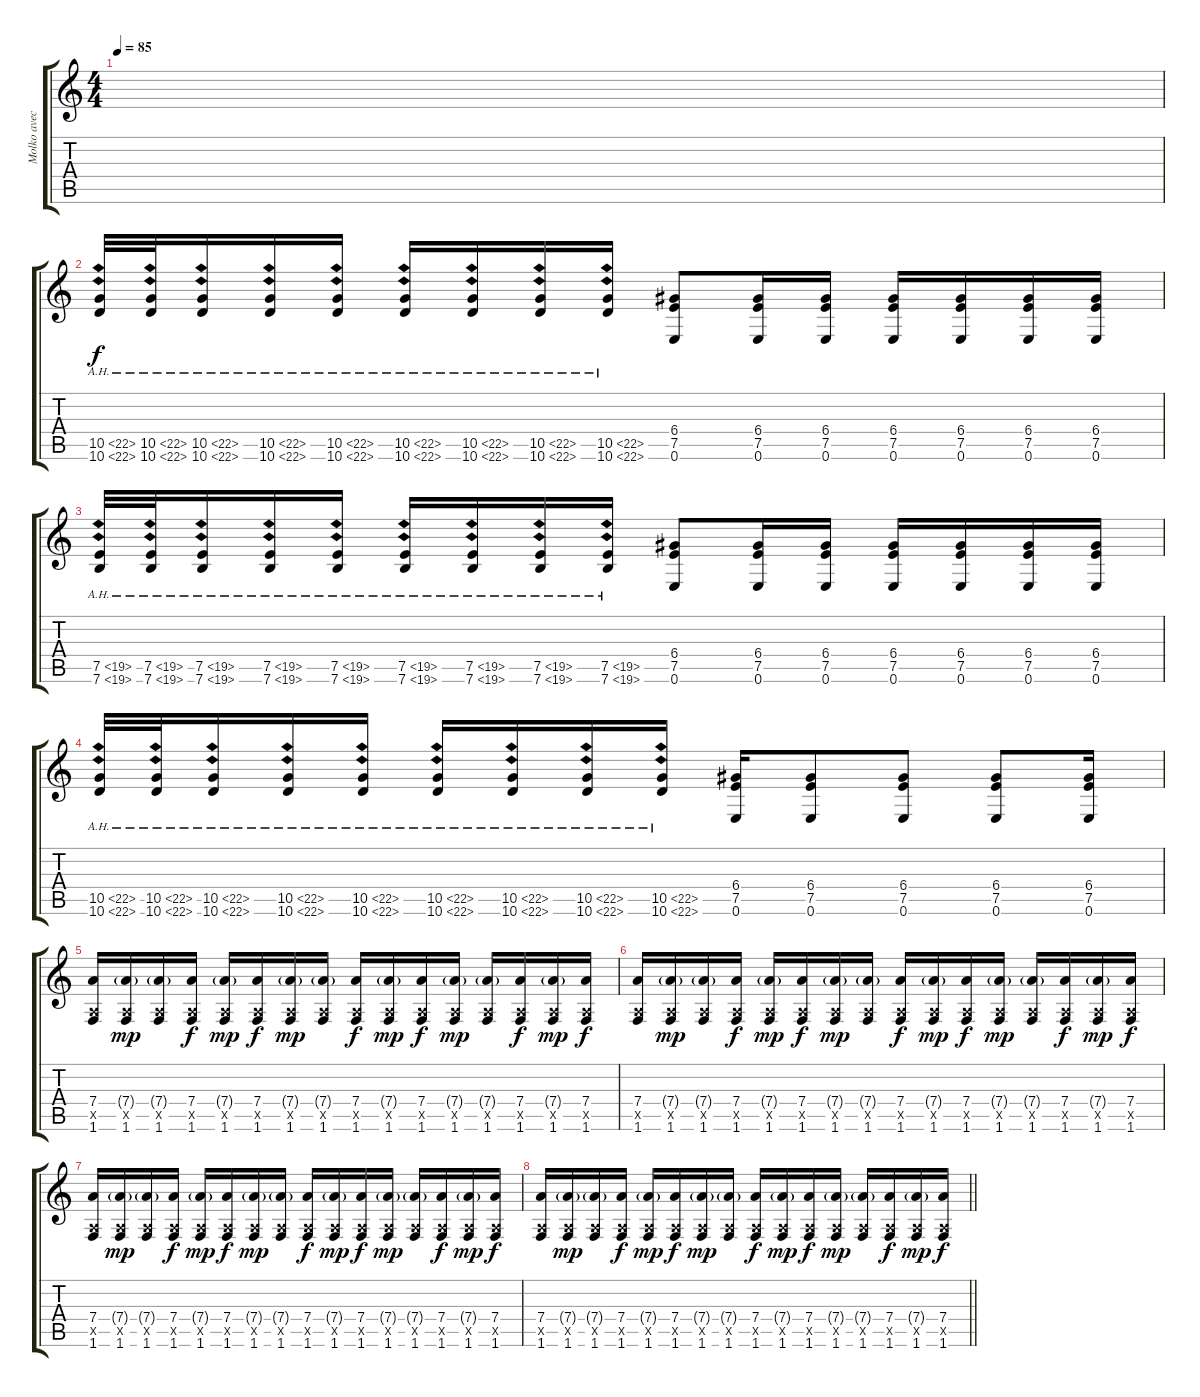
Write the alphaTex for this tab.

\track ("Molko avec une jaguar" "Molko avec") {instrument distortionguitar}
\staff {score tabs}
\tuning (E4 B3 G3 D3 A2 E2) {hide}
\ts (4 4)
\tempo 85
\clef g2
\ks c
|
(10.5{ah 12} 10.6{ah 12}).32 (10.5{ah 12} 10.6{ah 12}).32 (10.5{ah 12} 10.6{ah 12}).16 (10.5{ah 12} 10.6{ah 12}).16 (10.5{ah 12} 10.6{ah 12}).16 (10.5{ah 12} 10.6{ah 12}).16 (10.5{ah 12} 10.6{ah 12}).16 (10.5{ah 12} 10.6{ah 12}).16 (10.5{ah 12} 10.6{ah 12}).16 (6.4 7.5 0.6).8 (6.4 7.5 0.6).16 (6.4 7.5 0.6).16 (6.4 7.5 0.6).16 (6.4 7.5 0.6).16 (6.4 7.5 0.6).16 (6.4 7.5 0.6).16 |
(7.5{ah 12} 7.6{ah 12}).32 (7.5{ah 12} 7.6{ah 12}).32 (7.5{ah 12} 7.6{ah 12}).16 (7.5{ah 12} 7.6{ah 12}).16 (7.5{ah 12} 7.6{ah 12}).16 (7.5{ah 12} 7.6{ah 12}).16 (7.5{ah 12} 7.6{ah 12}).16 (7.5{ah 12} 7.6{ah 12}).16 (7.5{ah 12} 7.6{ah 12}).16 (6.4 7.5 0.6).8 (6.4 7.5 0.6).16 (6.4 7.5 0.6).16 (6.4 7.5 0.6).16 (6.4 7.5 0.6).16 (6.4 7.5 0.6).16 (6.4 7.5 0.6).16 |
(10.5{ah 12} 10.6{ah 12}).32 (10.5{ah 12} 10.6{ah 12}).32 (10.5{ah 12} 10.6{ah 12}).16 (10.5{ah 12} 10.6{ah 12}).16 (10.5{ah 12} 10.6{ah 12}).16 (10.5{ah 12} 10.6{ah 12}).16 (10.5{ah 12} 10.6{ah 12}).16 (10.5{ah 12} 10.6{ah 12}).16 (10.5{ah 12} 10.6{ah 12}).16 (6.4 7.5 0.6).16 (6.4 7.5 0.6).8 (6.4 7.5 0.6).8 (6.4 7.5 0.6).8 (6.4 7.5 0.6).16 |
(7.4 0.5{x} 1.6).16 (7.4{g} 0.5{x} 1.6).16{dy mp} (7.4{g} 0.5{x} 1.6).16 (7.4 0.5{x} 1.6).16{dy f} (7.4{g} 0.5{x} 1.6).16{dy mp} (7.4 0.5{x} 1.6).16{dy f} (7.4{g} 0.5{x} 1.6).16{dy mp} (7.4{g} 0.5{x} 1.6).16 (7.4 0.5{x} 1.6).16{dy f} (7.4{g} 0.5{x} 1.6).16{dy mp} (7.4 0.5{x} 1.6).16{dy f} (7.4{g} 0.5{x} 1.6).16{dy mp} (7.4{g} 0.5{x} 1.6).16 (7.4 0.5{x} 1.6).16{dy f} (7.4{g} 0.5{x} 1.6).16{dy mp} (7.4 0.5{x} 1.6).16{dy f} |
(7.4 0.5{x} 1.6).16 (7.4{g} 0.5{x} 1.6).16{dy mp} (7.4{g} 0.5{x} 1.6).16 (7.4 0.5{x} 1.6).16{dy f} (7.4{g} 0.5{x} 1.6).16{dy mp} (7.4 0.5{x} 1.6).16{dy f} (7.4{g} 0.5{x} 1.6).16{dy mp} (7.4{g} 0.5{x} 1.6).16 (7.4 0.5{x} 1.6).16{dy f} (7.4{g} 0.5{x} 1.6).16{dy mp} (7.4 0.5{x} 1.6).16{dy f} (7.4{g} 0.5{x} 1.6).16{dy mp} (7.4{g} 0.5{x} 1.6).16 (7.4 0.5{x} 1.6).16{dy f} (7.4{g} 0.5{x} 1.6).16{dy mp} (7.4 0.5{x} 1.6).16{dy f} |
(7.4 0.5{x} 1.6).16 (7.4{g} 0.5{x} 1.6).16{dy mp} (7.4{g} 0.5{x} 1.6).16 (7.4 0.5{x} 1.6).16{dy f} (7.4{g} 0.5{x} 1.6).16{dy mp} (7.4 0.5{x} 1.6).16{dy f} (7.4{g} 0.5{x} 1.6).16{dy mp} (7.4{g} 0.5{x} 1.6).16 (7.4 0.5{x} 1.6).16{dy f} (7.4{g} 0.5{x} 1.6).16{dy mp} (7.4 0.5{x} 1.6).16{dy f} (7.4{g} 0.5{x} 1.6).16{dy mp} (7.4{g} 0.5{x} 1.6).16 (7.4 0.5{x} 1.6).16{dy f} (7.4{g} 0.5{x} 1.6).16{dy mp} (7.4 0.5{x} 1.6).16{dy f} |
\barLineRight lightlight
(7.4 0.5{x} 1.6).16 (7.4{g} 0.5{x} 1.6).16{dy mp} (7.4{g} 0.5{x} 1.6).16 (7.4 0.5{x} 1.6).16{dy f} (7.4{g} 0.5{x} 1.6).16{dy mp} (7.4 0.5{x} 1.6).16{dy f} (7.4{g} 0.5{x} 1.6).16{dy mp} (7.4{g} 0.5{x} 1.6).16 (7.4 0.5{x} 1.6).16{dy f} (7.4{g} 0.5{x} 1.6).16{dy mp} (7.4 0.5{x} 1.6).16{dy f} (7.4{g} 0.5{x} 1.6).16{dy mp} (7.4{g} 0.5{x} 1.6).16 (7.4 0.5{x} 1.6).16{dy f} (7.4{g} 0.5{x} 1.6).16{dy mp} (7.4 0.5{x} 1.6).16{dy f}
